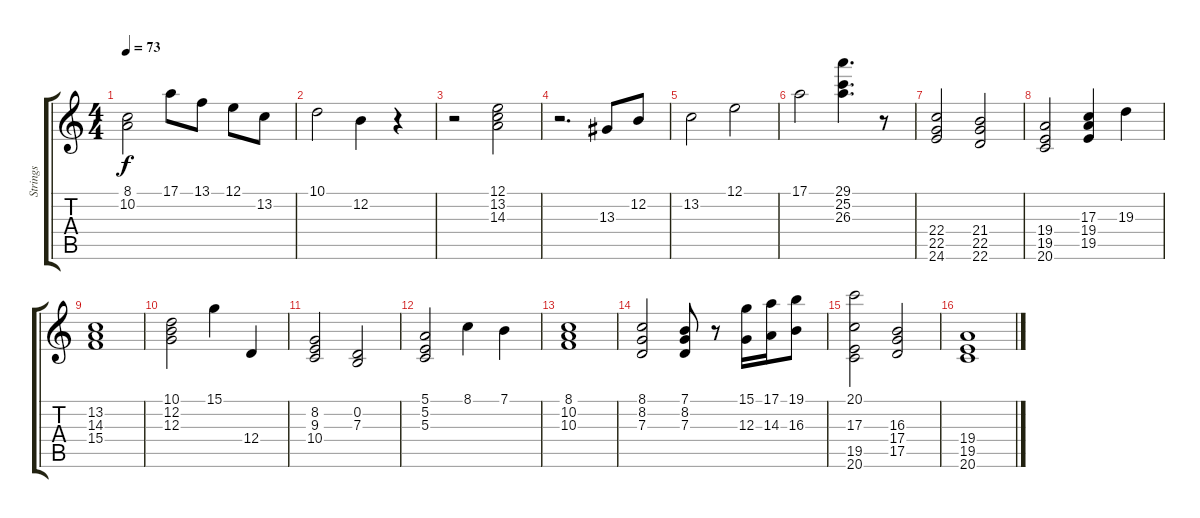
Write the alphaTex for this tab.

\track ("Strings" "Strings") {instrument stringensemble1}
\staff {score tabs}
\tuning (E4 B3 G3 D3 A2 E2) {hide}
\ts (4 4)
\tempo 73
\clef g2
\ks c
(8.1 10.2).2{dy f} 17.1.8 13.1.8 12.1.8 13.2.8 |
10.1.2 12.2.4 r.4 |
r.2 (12.1 13.2 14.3).2{volume 12 instrument stringensemble2} |
r.2{d} 13.3.8{instrument stringensemble1} 12.2.8 |
13.2.2 12.1.2 |
17.1.2 (29.1 25.2 26.3).4{d} r.8 |
(22.4 22.5 24.6).2 (21.4 22.5 22.6).2 |
(19.4 19.5 20.6).2 (17.3 19.4 19.5).4 19.3.4 |
(13.2 14.3 15.4).1 |
(10.1 12.2 12.3).2 15.1.4 12.4.4 |
(8.2 9.3 10.4).2 (0.2 7.3).2 |
(5.1 5.2 5.3).2 8.1.4 7.1.4 |
(8.1 10.2 10.3).1 |
(8.1 8.2 7.3).2 (7.1 8.2 7.3).8 r.8 (15.1 12.3).16 (17.1 14.3).16 (19.1 16.3).8 |
(20.1 17.3 19.5 20.6).2 (16.3 17.4 17.5).2 |
(19.4 19.5 20.6).1
